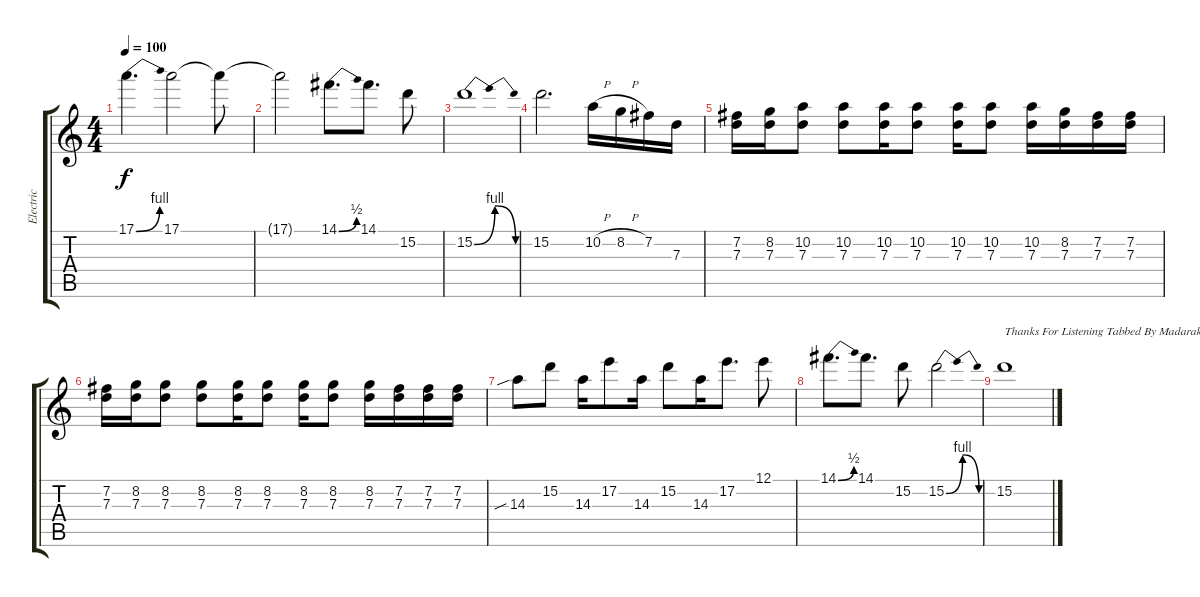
\track ("Electric" "Electric") {instrument overdrivenguitar}
\staff {score tabs}
\tuning (E4 B3 G3 D3 A2 E2) {hide}
\ts (4 4)
\tempo 100
\clef g2
\ks c
17.1{be (bend 0 0 60 4)}.4{d dy f} 17.1.2 17.1{t}.8 |
17.1{t}.2 14.1{be (bend 0 0 60 2)}.8{d} 14.1.8{d} 15.2.8 |
15.2{be (bendrelease 0 0 10 4 45 4 60 0)}.1 |
15.2.2{d} 10.2{h}.16 8.2{h}.16 7.2.16 7.3.16 |
(7.2 7.3).16 (8.2 7.3).16 (10.2 7.3).8 (10.2 7.3).8 (10.2 7.3).16 (10.2 7.3).8 (10.2 7.3).16 (10.2 7.3).8 (10.2 7.3).16 (8.2 7.3).16 (7.2 7.3).16 (7.2 7.3).16 |
(7.2 7.3).16 (8.2 7.3).16 (8.2 7.3).8 (8.2 7.3).8 (8.2 7.3).16 (8.2 7.3).8 (8.2 7.3).16 (8.2 7.3).8 (8.2 7.3).16 (7.2 7.3).16 (7.2 7.3).16 (7.2 7.3).16 |
14.3{sib}.8 15.2.8 14.3.16 17.2.8 14.3.16 15.2.8 14.3.16 17.2.8{d} 12.1.8 |
14.1{be (bend 0 0 60 2)}.8{d} 14.1.8{d} 15.2.8 15.2{be (bendrelease 0 0 10 4 45 4 60 0)}.2 |
15.2.1{txt "Thanks For Listening Tabbed By Madarakurosaki"}
